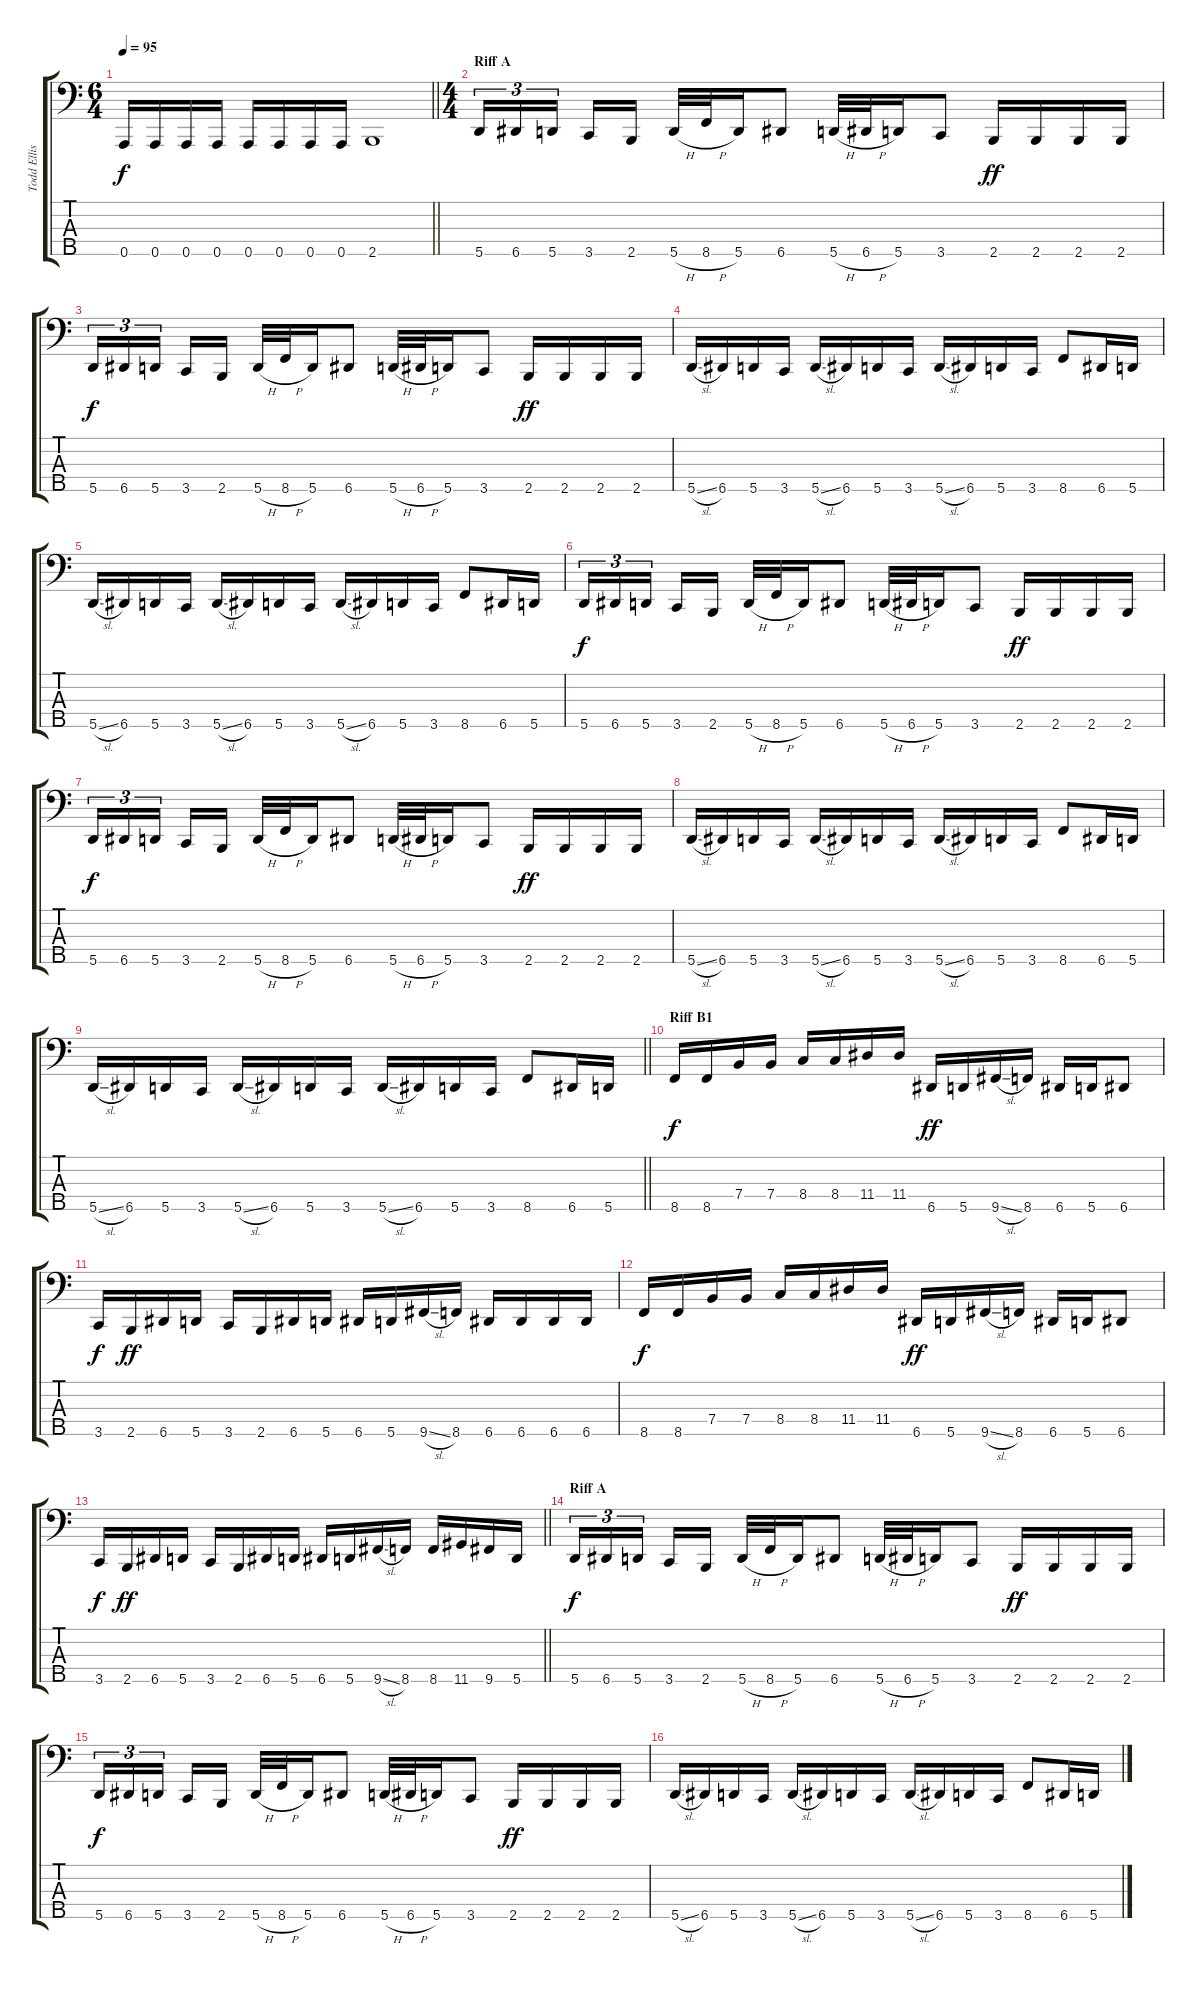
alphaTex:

\track ("Todd Ellis" "Todd Ellis") {instrument electricbassfinger}
\staff {score tabs}
\tuning (G2 D2 A1 E1 A0) {hide}
\ts (6 4)
\tempo 95
\clef f4
\barLineRight lightlight
\ks c
0.5.16{dy f} 0.5.16 0.5.16 0.5.16 0.5.16 0.5.16 0.5.16 0.5.16 2.5.1 |
\ts (4 4)
\section ("" "Riff A")
5.5.16{tu (3 2)} 6.5.16{tu (3 2)} 5.5.16{tu (3 2) beam splitsecondary} 3.5.16 2.5.16 5.5{h}.32 8.5{h}.32 5.5.16 6.5.8 5.5{h}.32 6.5{h}.32 5.5.16 3.5.8 2.5.16{dy ff} 2.5.16 2.5.16 2.5.16 |
5.5.16{tu (3 2) dy f} 6.5.16{tu (3 2)} 5.5.16{tu (3 2) beam splitsecondary} 3.5.16 2.5.16 5.5{h}.32 8.5{h}.32 5.5.16 6.5.8 5.5{h}.32 6.5{h}.32 5.5.16 3.5.8 2.5.16{dy ff} 2.5.16 2.5.16 2.5.16 |
5.5{sl}.16 6.5.16 5.5.16 3.5.16 5.5{sl}.16 6.5.16 5.5.16 3.5.16 5.5{sl}.16 6.5.16 5.5.16 3.5.16 8.5.8 6.5.16 5.5.16 |
5.5{sl}.16 6.5.16 5.5.16 3.5.16 5.5{sl}.16 6.5.16 5.5.16 3.5.16 5.5{sl}.16 6.5.16 5.5.16 3.5.16 8.5.8 6.5.16 5.5.16 |
5.5.16{tu (3 2) dy f} 6.5.16{tu (3 2)} 5.5.16{tu (3 2) beam splitsecondary} 3.5.16 2.5.16 5.5{h}.32 8.5{h}.32 5.5.16 6.5.8 5.5{h}.32 6.5{h}.32 5.5.16 3.5.8 2.5.16{dy ff} 2.5.16 2.5.16 2.5.16 |
5.5.16{tu (3 2) dy f} 6.5.16{tu (3 2)} 5.5.16{tu (3 2) beam splitsecondary} 3.5.16 2.5.16 5.5{h}.32 8.5{h}.32 5.5.16 6.5.8 5.5{h}.32 6.5{h}.32 5.5.16 3.5.8 2.5.16{dy ff} 2.5.16 2.5.16 2.5.16 |
5.5{sl}.16 6.5.16 5.5.16 3.5.16 5.5{sl}.16 6.5.16 5.5.16 3.5.16 5.5{sl}.16 6.5.16 5.5.16 3.5.16 8.5.8 6.5.16 5.5.16 |
\barLineRight lightlight
5.5{sl}.16 6.5.16 5.5.16 3.5.16 5.5{sl}.16 6.5.16 5.5.16 3.5.16 5.5{sl}.16 6.5.16 5.5.16 3.5.16 8.5.8 6.5.16 5.5.16 |
\section ("" "Riff B1")
8.5.16{dy f} 8.5.16 7.4.16 7.4.16 8.4.16 8.4.16 11.4.16 11.4.16 6.5.16{dy ff} 5.5.16 9.5{sl}.16 8.5.16 6.5.16 5.5.16 6.5.8 |
3.5.16{dy f} 2.5.16{dy ff} 6.5.16 5.5.16 3.5.16 2.5.16 6.5.16 5.5.16 6.5.16 5.5.16 9.5{sl}.16 8.5.16 6.5.16 6.5.16 6.5.16 6.5.16 |
8.5.16{dy f} 8.5.16 7.4.16 7.4.16 8.4.16 8.4.16 11.4.16 11.4.16 6.5.16{dy ff} 5.5.16 9.5{sl}.16 8.5.16 6.5.16 5.5.16 6.5.8 |
\barLineRight lightlight
3.5.16{dy f} 2.5.16{dy ff} 6.5.16 5.5.16 3.5.16 2.5.16 6.5.16 5.5.16 6.5.16 5.5.16 9.5{sl}.16 8.5.16 8.5.16 11.5.16 9.5.16 5.5.16 |
\section ("" "Riff A")
5.5.16{tu (3 2) dy f} 6.5.16{tu (3 2)} 5.5.16{tu (3 2) beam splitsecondary} 3.5.16 2.5.16 5.5{h}.32 8.5{h}.32 5.5.16 6.5.8 5.5{h}.32 6.5{h}.32 5.5.16 3.5.8 2.5.16{dy ff} 2.5.16 2.5.16 2.5.16 |
5.5.16{tu (3 2) dy f} 6.5.16{tu (3 2)} 5.5.16{tu (3 2) beam splitsecondary} 3.5.16 2.5.16 5.5{h}.32 8.5{h}.32 5.5.16 6.5.8 5.5{h}.32 6.5{h}.32 5.5.16 3.5.8 2.5.16{dy ff} 2.5.16 2.5.16 2.5.16 |
5.5{sl}.16 6.5.16 5.5.16 3.5.16 5.5{sl}.16 6.5.16 5.5.16 3.5.16 5.5{sl}.16 6.5.16 5.5.16 3.5.16 8.5.8 6.5.16 5.5.16
